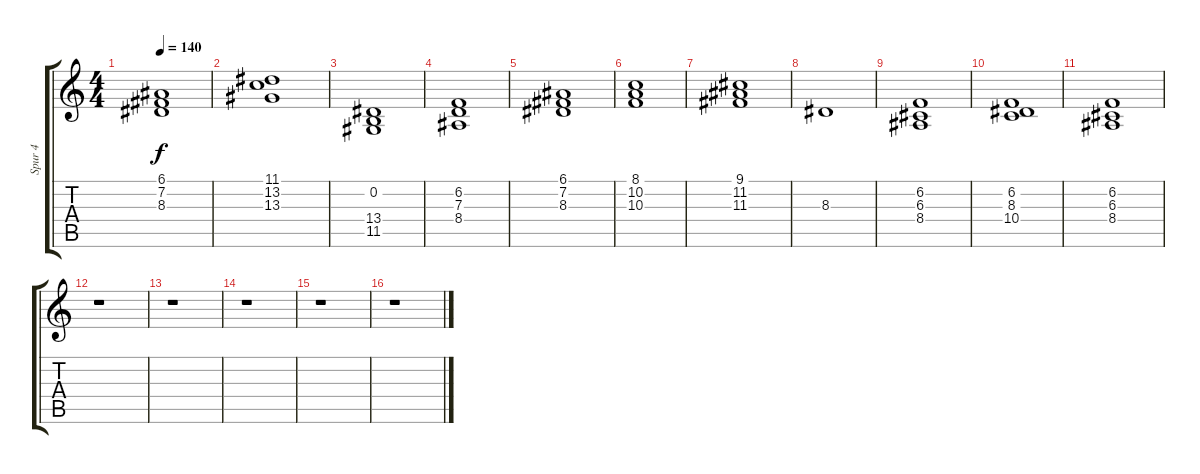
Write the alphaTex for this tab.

\track ("Spur 4" "Spur 4") {instrument synthvoice}
\staff {score tabs}
\tuning (E4 B3 G3 D3 A2 E2) {hide}
\ts (4 4)
\tempo 140
\clef g2
\ks c
(6.1 7.2 8.3).1{dy f} |
(11.1 13.2 13.3).1 |
(0.2 13.4 11.5).1 |
(6.2 7.3 8.4).1 |
(6.1 7.2 8.3).1 |
(8.1 10.2 10.3).1 |
(9.1 11.2 11.3).1 |
8.3.1 |
(6.2 6.3 8.4).1 |
(6.2 8.3 10.4).1 |
(6.2 6.3 8.4).1 |
r.1 |
r.1 |
r.1 |
r.1 |
r.1
